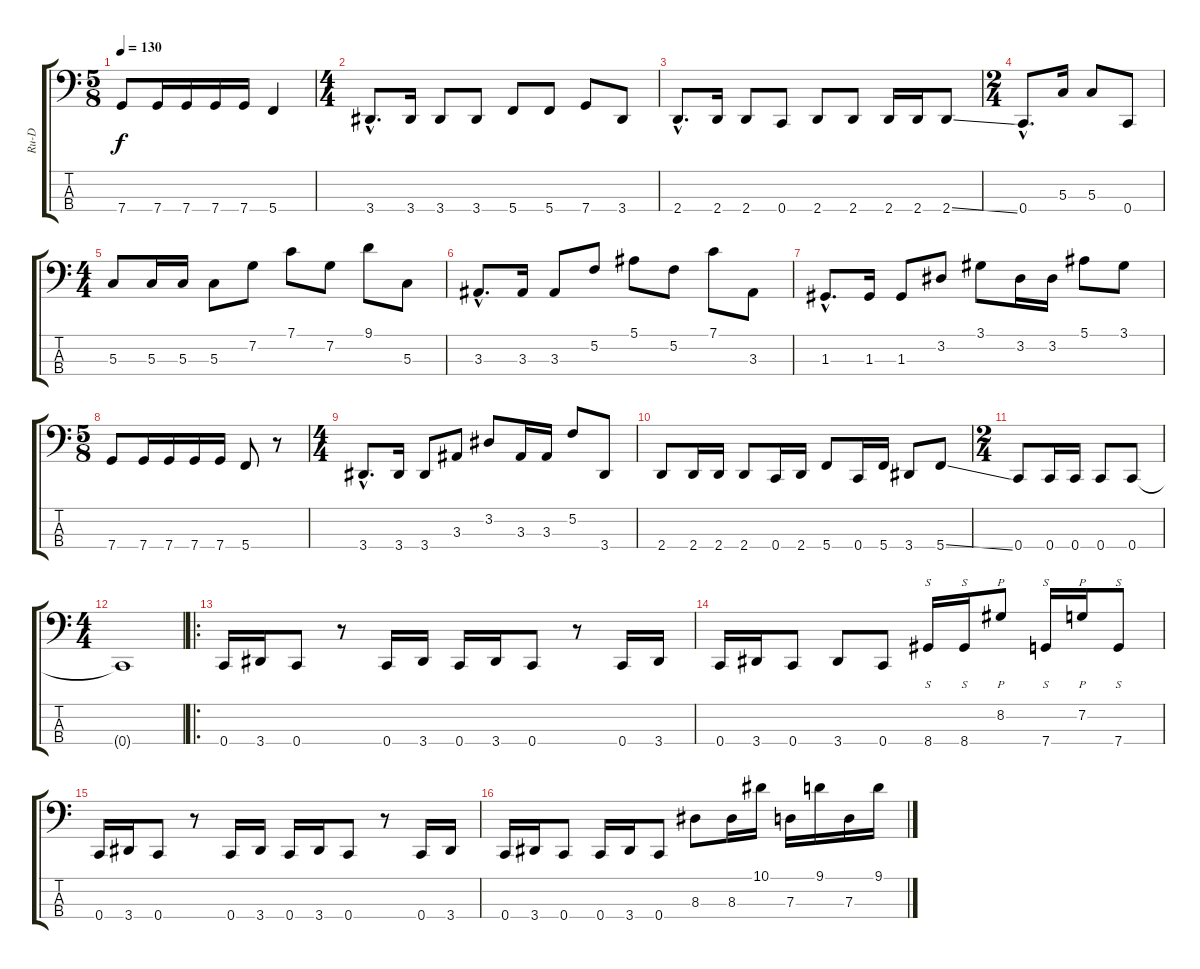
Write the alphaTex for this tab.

\track ("Ru-D" "Ru-D") {instrument electricbassfinger}
\staff {score tabs}
\tuning (F2 C2 G1 C1) {hide}
\ts (5 8)
\tempo 130
\clef f4
\ks c
7.4.8{dy f} 7.4.16 7.4.16 7.4.16 7.4.16 5.4.4 |
\ts (4 4)
3.4{hac}.8{d} 3.4.16 3.4.8 3.4.8 5.4.8 5.4.8 7.4.8 3.4.8 |
2.4{hac}.8{d} 2.4.16 2.4.8 0.4.8 2.4.8 2.4.8 2.4.16 2.4.16 2.4{ss}.8 |
\ts (2 4)
0.4{hac}.8{d} 5.3.16 5.3.8 0.4.8 |
\ts (4 4)
5.3.8 5.3.16 5.3.16 5.3.8 7.2.8 7.1.8 7.2.8 9.1.8 5.3.8 |
3.3{hac}.8{d} 3.3.16 3.3.8 5.2.8 5.1.8 5.2.8 7.1.8 3.3.8 |
1.3{hac}.8{d} 1.3.16 1.3.8 3.2.8 3.1.8 3.2.16 3.2.16 5.1.8 3.1.8 |
\ts (5 8)
7.4.8 7.4.16 7.4.16 7.4.16 7.4.16 5.4.8 r.8 |
\ts (4 4)
3.4{hac}.8{d} 3.4.16 3.4.8 3.3.8 3.2.8 3.3.16 3.3.16 5.2.8 3.4.8 |
2.4.8 2.4.16 2.4.16 2.4.8 0.4.16 2.4.16 5.4.8 0.4.16 5.4.16 3.4.8 5.4{ss}.8 |
\ts (2 4)
0.4.8 0.4.16 0.4.16 0.4.8 0.4.8 |
\ts (4 4)
0.4{t}.1 |
\ro
0.4.16 3.4.16 0.4.8 r.8 0.4.16 3.4.16 0.4.16 3.4.16 0.4.8 r.8 0.4.16 3.4.16 |
0.4.16 3.4.16 0.4.8 3.4.8 0.4.8 8.4.16{s instrument slapbass1} 8.4.16{s} 8.2.8{p} 7.4.16{s} 7.2.16{p} 7.4.8{s} |
0.4.16{instrument electricbassfinger} 3.4.16 0.4.8 r.8 0.4.16 3.4.16 0.4.16 3.4.16 0.4.8 r.8 0.4.16 3.4.16 |
0.4.16 3.4.16 0.4.8 0.4.16 3.4.16 0.4.8 8.3.8{instrument slapbass1} 8.3.16 10.1.16 7.3.16 9.1.16 7.3.16 9.1.16
